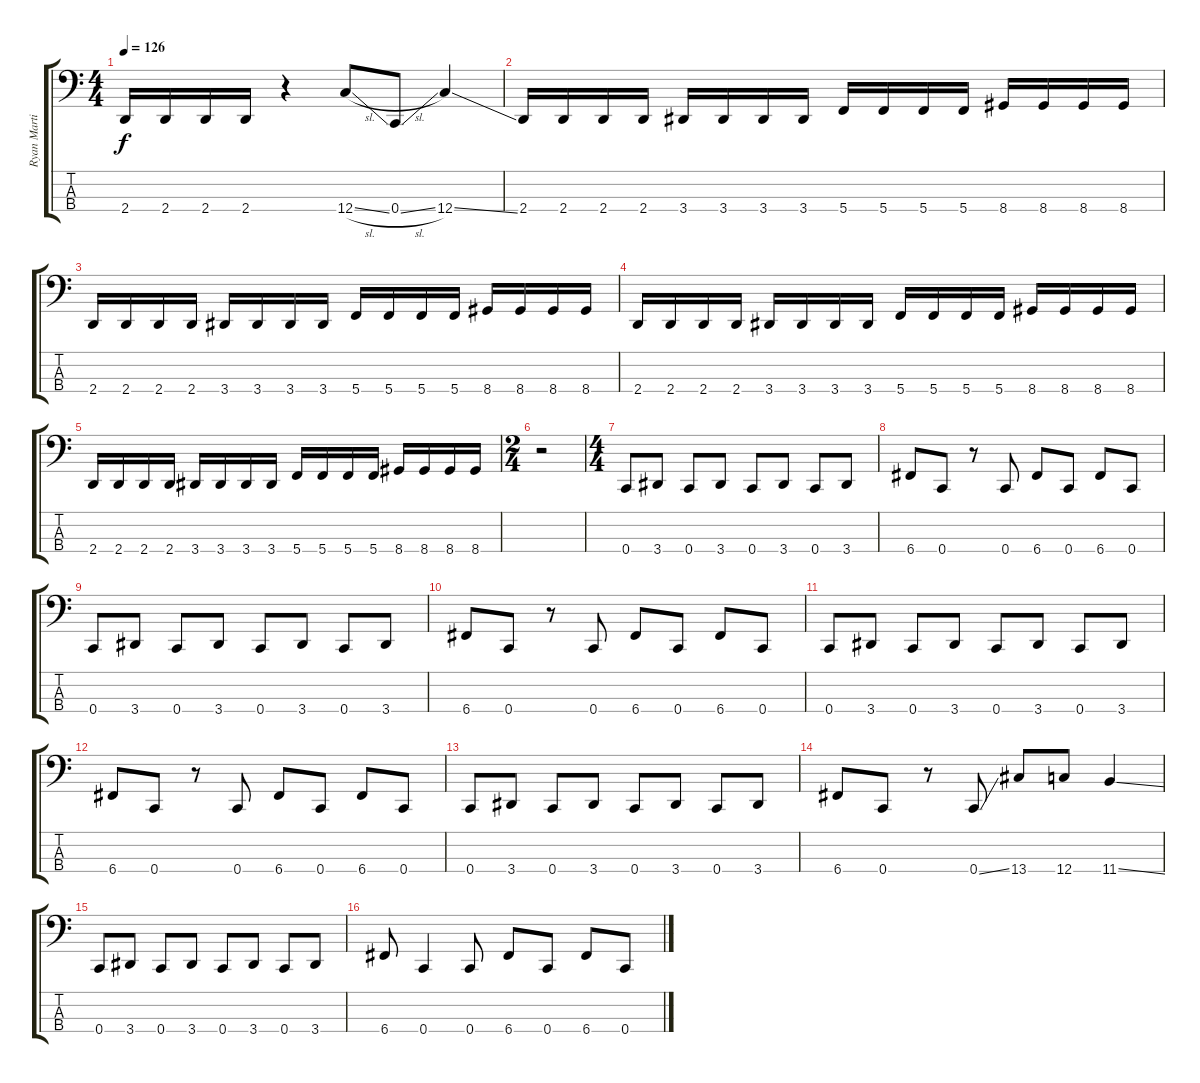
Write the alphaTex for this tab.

\track ("Ryan Martinie" "Ryan Marti") {instrument electricbassfinger}
\staff {score tabs}
\tuning (F2 C2 G1 C1) {hide}
\ts (4 4)
\tempo 126
\clef f4
\ks c
2.4.16{dy f} 2.4.16 2.4.16 2.4.16 r.4 12.4{sl}.8 0.4{sl}.8 12.4{ss}.4 |
2.4.16 2.4.16 2.4.16 2.4.16 3.4.16 3.4.16 3.4.16 3.4.16 5.4.16 5.4.16 5.4.16 5.4.16 8.4.16 8.4.16 8.4.16 8.4.16 |
2.4.16 2.4.16 2.4.16 2.4.16 3.4.16 3.4.16 3.4.16 3.4.16 5.4.16 5.4.16 5.4.16 5.4.16 8.4.16 8.4.16 8.4.16 8.4.16 |
2.4.16 2.4.16 2.4.16 2.4.16 3.4.16 3.4.16 3.4.16 3.4.16 5.4.16 5.4.16 5.4.16 5.4.16 8.4.16 8.4.16 8.4.16 8.4.16 |
2.4.16 2.4.16 2.4.16 2.4.16 3.4.16 3.4.16 3.4.16 3.4.16 5.4.16 5.4.16 5.4.16 5.4.16 8.4.16 8.4.16 8.4.16 8.4.16 |
\ts (2 4)
r.2 |
\ts (4 4)
0.4.8 3.4.8 0.4.8 3.4.8 0.4.8 3.4.8 0.4.8 3.4.8 |
6.4.8 0.4.8 r.8 0.4.8 6.4.8 0.4.8 6.4.8 0.4.8 |
0.4.8 3.4.8 0.4.8 3.4.8 0.4.8 3.4.8 0.4.8 3.4.8 |
6.4.8 0.4.8 r.8 0.4.8 6.4.8 0.4.8 6.4.8 0.4.8 |
0.4.8 3.4.8 0.4.8 3.4.8 0.4.8 3.4.8 0.4.8 3.4.8 |
6.4.8 0.4.8 r.8 0.4.8 6.4.8 0.4.8 6.4.8 0.4.8 |
0.4.8 3.4.8 0.4.8 3.4.8 0.4.8 3.4.8 0.4.8 3.4.8 |
6.4.8 0.4.8 r.8 0.4{ss}.8 13.4.8 12.4.8 11.4{ss}.4 |
0.4.8 3.4.8 0.4.8 3.4.8 0.4.8 3.4.8 0.4.8 3.4.8 |
6.4.8 0.4.4 0.4.8 6.4.8 0.4.8 6.4.8 0.4.8
